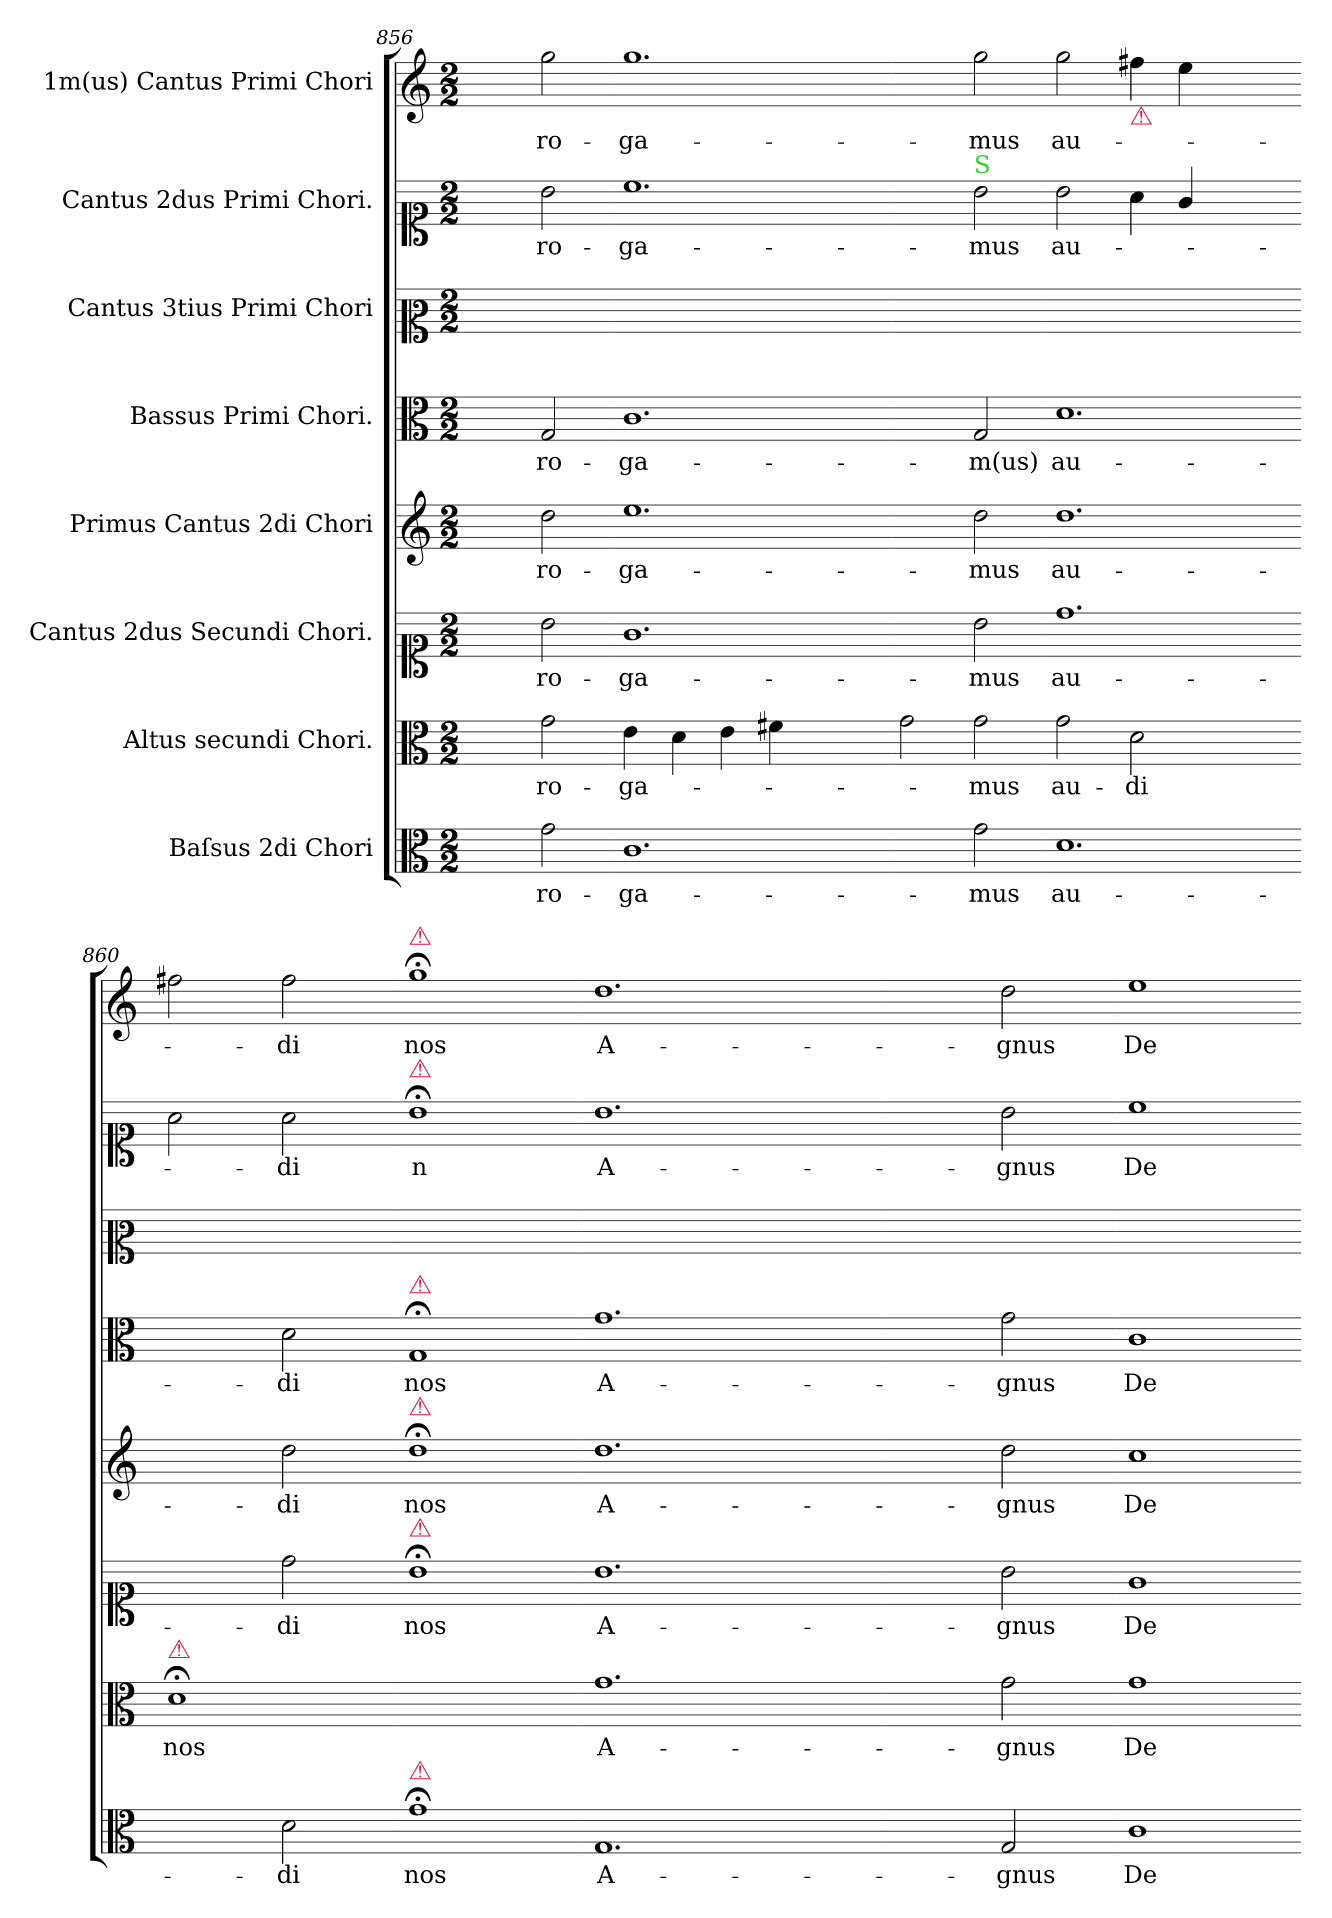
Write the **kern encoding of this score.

**kern	**text	**kern	**text	**kern	**text	**kern	**text	**kern	**text	**kern	**kern	**text	**kern	**text
*part8	*part8	*part7	*part7	*part6	*part6	*part5	*part5	*part4	*part4	*part3	*part2	*part2	*part1	*part1
*staff8	*staff8	*staff7	*staff7	*staff6	*staff6	*staff5	*staff5	*staff4	*staff4	*staff3	*staff2	*staff2	*staff1	*staff1
*I"Baſsus 2di Chori	*	*I"Altus secundi Chori.	*	*I"Cantus 2dus Secundi Chori.	*	*I"Primus Cantus 2di Chori	*	*I"Bassus Primi Chori.	*	*I"Cantus 3tius Primi Chori	*I"Cantus 2dus Primi Chori.	*	*I"1m(us) Cantus Primi Chori	*
*clefC3	*	*clefC3	*	*clefC1	*	*clefG2	*	*clefC3	*	*clefC2	*clefC1	*	*clefG2	*
*k[]	*	*k[]	*	*k[]	*	*k[]	*	*k[]	*	*k[]	*k[]	*	*k[]	*
*M2/2	*	*M2/2	*	*M2/2	*	*M2/2	*	*M2/2	*	*M2/2	*M2/2	*	*M2/2	*
=856	=856	=856	=856	=856	=856	=856	=856	=856	=856	=856	=856	=856	=856	=856
2ryy	.	2ryy	.	2ryy	.	2ryy	.	2ryy	.	1ryy	2ryy	.	2ryy	.
2g\	ro-	2g\	ro-	2b\	ro-	2dd\	ro-	2G/	ro-	.	2b\	ro-	2gg\	ro-
=857-	=857-	=857-	=857-	=857-	=857-	=857-	=857-	=857-	=857-	=857-	=857-	=857-	=857-	=857-
1.c	-ga-	4e\	-ga-	1.g	-ga-	1.ee	-ga-	1.c	-ga-	1ryy	1.cc	-ga-	1.gg	-ga-
.	.	4d\	.	.	.	.	.	.	.	.	.	.	.	.
.	.	4e\	.	.	.	.	.	.	.	.	.	.	.	.
.	.	4f#X\	.	.	.	.	.	.	.	.	.	.	.	.
.	.	2ryy	.	.	.	.	.	.	.	2ryy	.	.	.	.
=858-	=858-	=858-	=858-	=858-	=858-	=858-	=858-	=858-	=858-	=858-	=858-	=858-	=858-	=858-
2ryy	.	2g\	.	2ryy	.	2ryy	.	2ryy	.	1ryy	2ryy	.	2ryy	.
!	!	!	!	!	!	!	!	!	!	!	!LO:TX:a:color=limegreen:t=S	!	!	!
2g\	-mus	2g\	-mus	2b\	-mus	2dd\	-mus	2G/	-m(us)	.	2b\	-mus	2gg\	-mus
=859-	=859-	=859-	=859-	=859-	=859-	=859-	=859-	=859-	=859-	=859-	=859-	=859-	=859-	=859-
1.d	au-	2g\	au-	1.dd	au-	1.dd	au-	1.d	au-	1ryy	2b\	au-	2gg\	au-
!	!	!	!	!	!	!	!	!	!	!	!	!	!LO:TX:b:color=crimson:t=⚠	!
.	.	2d\	-di	.	.	.	.	.	.	.	4a\	.	4ff#X\	.
.	.	.	.	.	.	.	.	.	.	.	4g/	.	4ee\	.
.	.	2ryy	.	.	.	.	.	.	.	2ryy	2ryy	.	2ryy	.
=860-	=860-	=860-	=860-	=860-	=860-	=860-	=860-	=860-	=860-	=860-	=860-	=860-	=860-	=860-
!	!	!LO:TX:a:color=crimson:t=⚠	!	!	!	!	!	!	!	!	!	!	!	!
2ryy	.	1d;<	nos	2ryy	.	2ryy	.	2ryy	.	1ryy	2a\	.	2ff#X\	.
2d\	-di	.	.	2dd\	-di	2dd\	-di	2d\	-di	.	2a\	-di	2ff#\	-di
=861-	=861-	=861-	=861-	=861-	=861-	=861-	=861-	=861-	=861-	=861-	=861-	=861-	=861-	=861-
!	!	!	!	!	!	!	!	!	!	!	!	!	!LO:TX:a:color=crimson:t=⚠	!
!	!	!	!	!	!	!	!	!	!	!	!LO:TX:a:color=crimson:t=⚠	!	!	!
!	!	!	!	!	!	!	!	!LO:TX:a:color=crimson:t=⚠	!	!	!	!	!	!
!	!	!	!	!	!	!LO:TX:a:color=crimson:t=⚠	!	!	!	!	!	!	!	!
!	!	!	!	!LO:TX:a:color=crimson:t=⚠	!	!	!	!	!	!	!	!	!	!
!LO:TX:a:color=crimson:t=⚠	!	!	!	!	!	!	!	!	!	!	!	!	!	!
1g;	nos	1dyy	.	1b;	nos	1dd;	nos	1G;<	nos	1ryy	1b;	n	1gg;	nos
=862-	=862-	=862-	=862-	=862-	=862-	=862-	=862-	=862-	=862-	=862-	=862-	=862-	=862-	=862-
1.G	A-	1.g	A-	1.b	A-	1.dd	A-	1.g	A-	1ryy	1.b	A-	1.dd	A-
.	.	.	.	.	.	.	.	.	.	2ryy	.	.	.	.
=863-	=863-	=863-	=863-	=863-	=863-	=863-	=863-	=863-	=863-	=863-	=863-	=863-	=863-	=863-
2ryy	.	2ryy	.	2ryy	.	2ryy	.	2ryy	.	1ryy	2ryy	.	2ryy	.
2G/	-gnus	2g\	-gnus	2b\	-gnus	2dd\	-gnus	2g\	-gnus	.	2b\	-gnus	2dd\	-gnus
=864-	=864-	=864-	=864-	=864-	=864-	=864-	=864-	=864-	=864-	=864-	=864-	=864-	=864-	=864-
1c	De-	1g	De-	1g	De-	1cc	De-	1c	De-	1ryy	1cc	De-	1ee	De-
=-	=-	=-	=-	=-	=-	=-	=-	=-	=-	=-	=-	=-	=-	=-
*-	*-	*-	*-	*-	*-	*-	*-	*-	*-	*-	*-	*-	*-	*-
